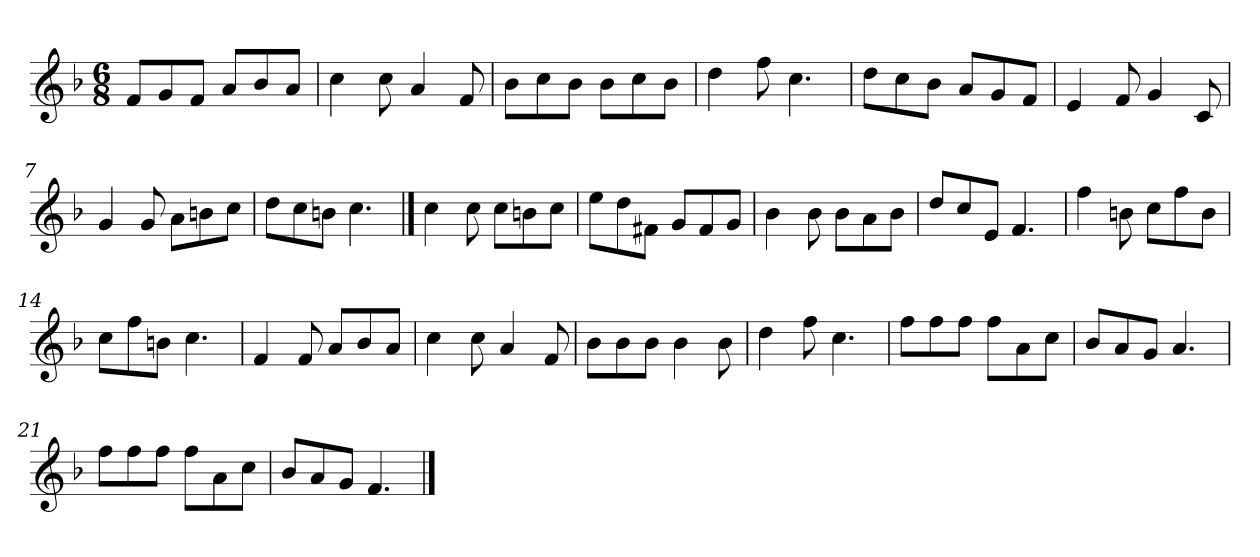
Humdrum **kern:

**kern
*part1
*staff1
*clefG2
*k[b-]
*F:
*M6/8
*MM120
=1
8f/L
8g/
8f/J
8a/L
8b-/
8a/J
=2
4cc
8cc
4a
8f
=3
8b-\L
8cc\
8b-\J
8b-\L
8cc\
8b-\J
=4
4dd
8ff
4.cc
=5
8dd\L
8cc\
8b-\J
8a/L
8g/
8f/J
=6
4e
8f
4g
8c
=7
4g
8g
8a\L
8bn\
8cc\J
=8
8dd\L
8cc\
8bn\J
4.cc
==9
4cc
8cc
8cc\L
8bn\
8cc\J
=10
8ee\L
8dd\
8f#X\J
8g/L
8f#/
8g/J
=11
4b-
8b-
8b-\L
8a\
8b-\J
=12
8dd/L
8cc/
8e/J
4.f
=13
4ff
8bn
8cc\L
8ff\
8b\J
=14
8cc\L
8ff\
8bn\J
4.cc
=15
4f
8f
8a/L
8b-/
8a/J
=16
4cc
8cc
4a
8f
=17
8b-\L
8b-\
8b-\J
4b-
8b-
=18
4dd
8ff
4.cc
=19
8ff\L
8ff\
8ff\J
8ff\L
8a\
8cc\J
=20
8b-/L
8a/
8g/J
4.a
=21
8ff\L
8ff\
8ff\J
8ff\L
8a\
8cc\J
=22
8b-/L
8a/
8g/J
4.f
==
*-
